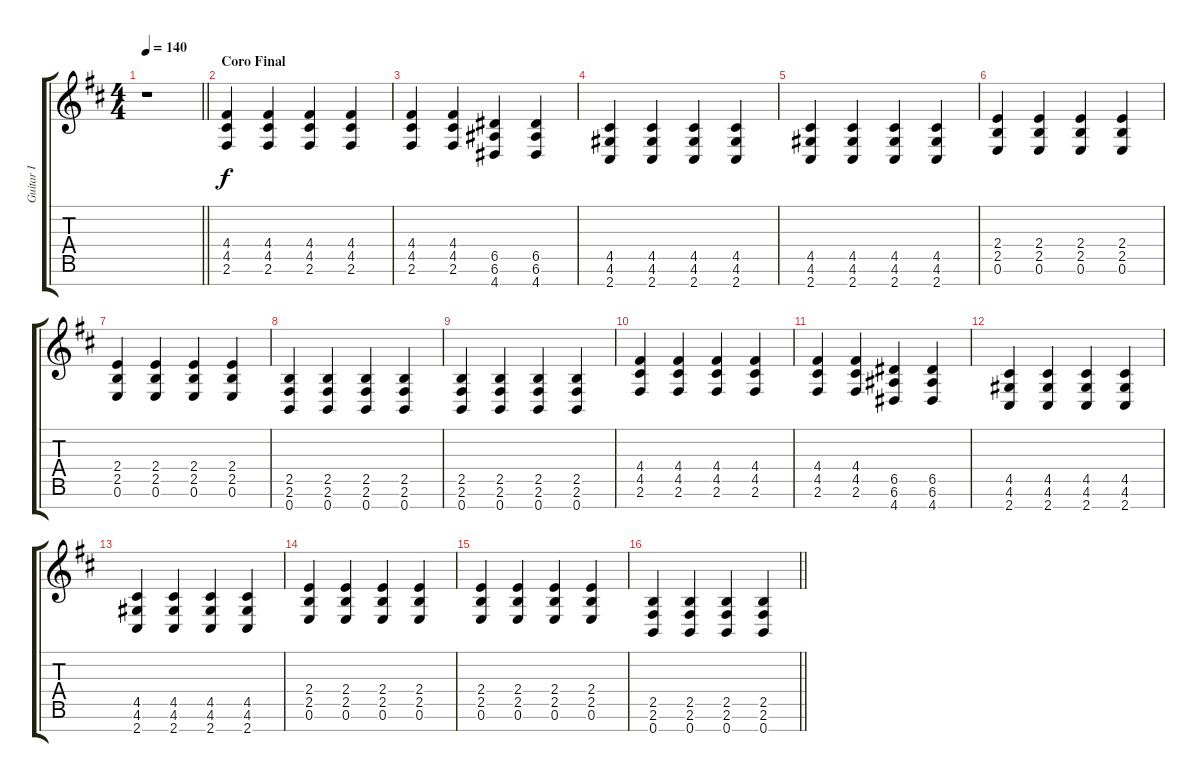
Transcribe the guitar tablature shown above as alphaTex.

\track ("Guitar I" "Guitar I") {instrument distortionguitar}
\staff {score tabs}
\tuning (E4 B3 G3 D3 A2 E2 B1) {hide}
\ts (4 4)
\tempo 140
\clef g2
\barLineRight lightlight
\ks bminor
r.1{dy f} |
\section ("" "Coro Final")
(4.4 4.5 2.6).4 (4.4 4.5 2.6).4 (4.4 4.5 2.6).4 (4.4 4.5 2.6).4 |
(4.4 4.5 2.6).4 (4.4 4.5 2.6).4 (6.5 6.6 4.7).4 (6.5 6.6 4.7).4 |
(4.5 4.6 2.7).4 (4.5 4.6 2.7).4 (4.5 4.6 2.7).4 (4.5 4.6 2.7).4 |
(4.5 4.6 2.7).4 (4.5 4.6 2.7).4 (4.5 4.6 2.7).4 (4.5 4.6 2.7).4 |
(2.4 2.5 0.6).4 (2.4 2.5 0.6).4 (2.4 2.5 0.6).4 (2.4 2.5 0.6).4 |
(2.4 2.5 0.6).4 (2.4 2.5 0.6).4 (2.4 2.5 0.6).4 (2.4 2.5 0.6).4 |
(2.5 2.6 0.7).4 (2.5 2.6 0.7).4 (2.5 2.6 0.7).4 (2.5 2.6 0.7).4 |
(2.5 2.6 0.7).4 (2.5 2.6 0.7).4 (2.5 2.6 0.7).4 (2.5 2.6 0.7).4 |
(4.4 4.5 2.6).4 (4.4 4.5 2.6).4 (4.4 4.5 2.6).4 (4.4 4.5 2.6).4 |
(4.4 4.5 2.6).4 (4.4 4.5 2.6).4 (6.5 6.6 4.7).4 (6.5 6.6 4.7).4 |
(4.5 4.6 2.7).4 (4.5 4.6 2.7).4 (4.5 4.6 2.7).4 (4.5 4.6 2.7).4 |
(4.5 4.6 2.7).4 (4.5 4.6 2.7).4 (4.5 4.6 2.7).4 (4.5 4.6 2.7).4 |
(2.4 2.5 0.6).4 (2.4 2.5 0.6).4 (2.4 2.5 0.6).4 (2.4 2.5 0.6).4 |
(2.4 2.5 0.6).4 (2.4 2.5 0.6).4 (2.4 2.5 0.6).4 (2.4 2.5 0.6).4 |
\barLineRight lightlight
(2.5 2.6 0.7).4 (2.5 2.6 0.7).4 (2.5 2.6 0.7).4 (2.5 2.6 0.7).4
